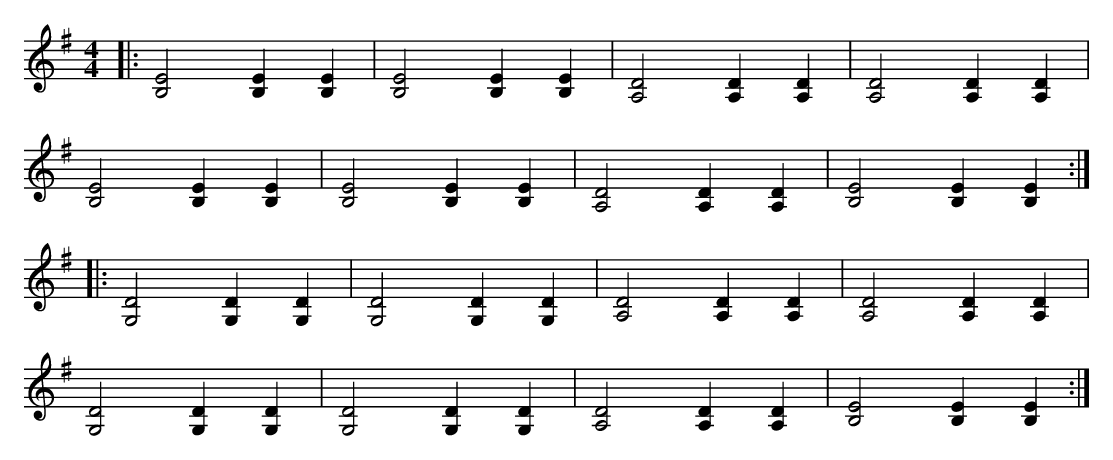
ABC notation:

X:1
M:4/4
K:Emin
|: [B,4E4] [B,2E2][B,2E2]| [B,4E4] [B,2E2][B,2E2]| [A,4D4] [A,2D2][A,2D2]| [A,4D4] [A,2D2][A,2D2]|
 [B,4E4] [B,2E2][B,2E2]| [B,4E4] [B,2E2][B,2E2]| [A,4D4] [A,2D2][A,2D2]| [B,4E4] [B,2E2][B,2E2]:|
|: [G,4D4] [G,2D2][G,2D2]| [G,4D4] [G,2D2][G,2D2]| [A,4D4] [A,2D2][A,2D2]| [A,4D4] [A,2D2][A,2D2]|
 [G,4D4] [G,2D2][G,2D2]| [G,4D4] [G,2D2][G,2D2]| [A,4D4] [A,2D2][A,2D2]| [B,4E4] [B,2E2][B,2E2]:|
